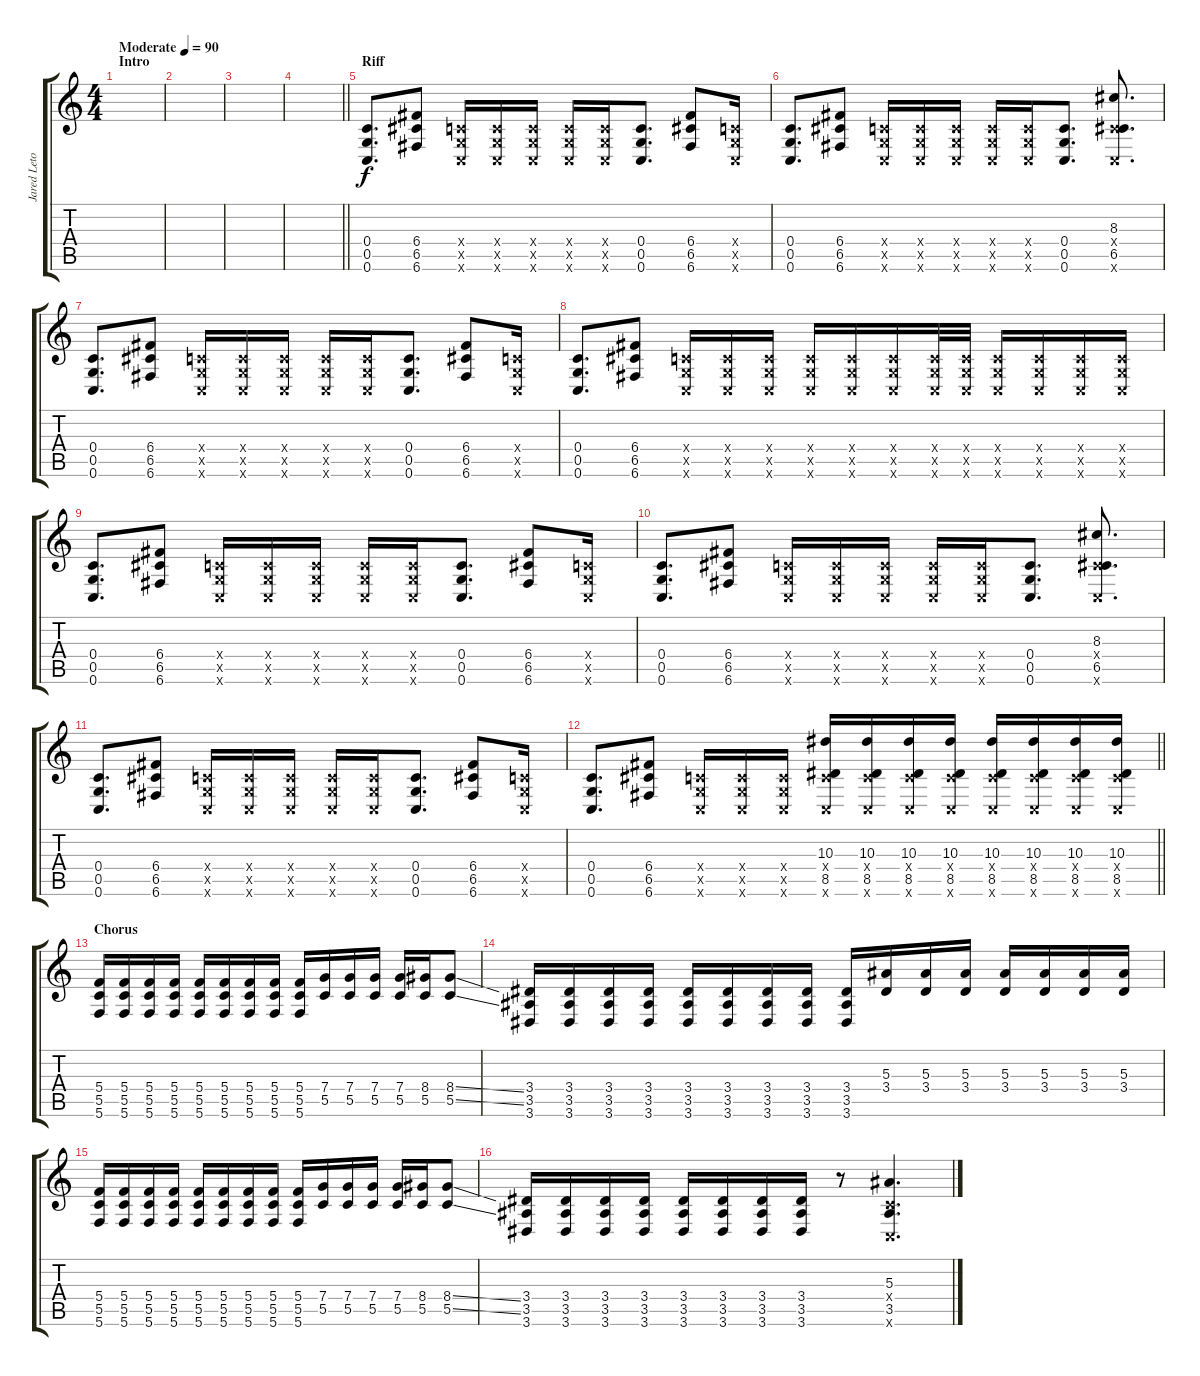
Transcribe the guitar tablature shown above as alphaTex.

\track ("Jared Leto - Guitar" "Jared Leto") {instrument distortionguitar}
\staff {score tabs}
\tuning (D4 A3 F3 C3 G2 C2) {hide}
\ts (4 4)
\section ("" "Intro")
\tempo (90 "Moderate")
\clef g2
\ks c
|
|
|
\barLineRight lightlight
|
\section ("" "Riff")
(0.4 0.5 0.6).8{d} (6.4 6.5 6.6).8 (0.4{x} 0.5{x} 0.6{x}).16 (0.4{x} 0.5{x} 0.6{x}).16 (0.4{x} 0.5{x} 0.6{x}).16 (0.4{x} 0.5{x} 0.6{x}).16 (0.4{x} 0.5{x} 0.6{x}).16 (0.4 0.5 0.6).8{d} (6.4 6.5 6.6).8 (0.4{x} 0.5{x} 0.6{x}).16 |
(0.4 0.5 0.6).8{d} (6.4 6.5 6.6).8 (0.4{x} 0.5{x} 0.6{x}).16 (0.4{x} 0.5{x} 0.6{x}).16 (0.4{x} 0.5{x} 0.6{x}).16 (0.4{x} 0.5{x} 0.6{x}).16 (0.4{x} 0.5{x} 0.6{x}).16 (0.4 0.5 0.6).8{d} (8.3 0.4{x} 6.5 0.6{x}).8{d} |
(0.4 0.5 0.6).8{d} (6.4 6.5 6.6).8 (0.4{x} 0.5{x} 0.6{x}).16 (0.4{x} 0.5{x} 0.6{x}).16 (0.4{x} 0.5{x} 0.6{x}).16 (0.4{x} 0.5{x} 0.6{x}).16 (0.4{x} 0.5{x} 0.6{x}).16 (0.4 0.5 0.6).8{d} (6.4 6.5 6.6).8 (0.4{x} 0.5{x} 0.6{x}).16 |
(0.4 0.5 0.6).8{d} (6.4 6.5 6.6).8 (0.4{x} 0.5{x} 0.6{x}).16 (0.4{x} 0.5{x} 0.6{x}).16 (0.4{x} 0.5{x} 0.6{x}).16 (0.4{x} 0.5{x} 0.6{x}).16 (0.4{x} 0.5{x} 0.6{x}).16 (0.4{x} 0.5{x} 0.6{x}).16 (0.4{x} 0.5{x} 0.6{x}).32 (0.4{x} 0.5{x} 0.6{x}).32 (0.4{x} 0.5{x} 0.6{x}).16 (0.4{x} 0.5{x} 0.6{x}).16 (0.4{x} 0.5{x} 0.6{x}).16 (0.4{x} 0.5{x} 0.6{x}).16 |
(0.4 0.5 0.6).8{d} (6.4 6.5 6.6).8 (0.4{x} 0.5{x} 0.6{x}).16 (0.4{x} 0.5{x} 0.6{x}).16 (0.4{x} 0.5{x} 0.6{x}).16 (0.4{x} 0.5{x} 0.6{x}).16 (0.4{x} 0.5{x} 0.6{x}).16 (0.4 0.5 0.6).8{d} (6.4 6.5 6.6).8 (0.4{x} 0.5{x} 0.6{x}).16 |
(0.4 0.5 0.6).8{d} (6.4 6.5 6.6).8 (0.4{x} 0.5{x} 0.6{x}).16 (0.4{x} 0.5{x} 0.6{x}).16 (0.4{x} 0.5{x} 0.6{x}).16 (0.4{x} 0.5{x} 0.6{x}).16 (0.4{x} 0.5{x} 0.6{x}).16 (0.4 0.5 0.6).8{d} (8.3 0.4{x} 6.5 0.6{x}).8{d} |
(0.4 0.5 0.6).8{d} (6.4 6.5 6.6).8 (0.4{x} 0.5{x} 0.6{x}).16 (0.4{x} 0.5{x} 0.6{x}).16 (0.4{x} 0.5{x} 0.6{x}).16 (0.4{x} 0.5{x} 0.6{x}).16 (0.4{x} 0.5{x} 0.6{x}).16 (0.4 0.5 0.6).8{d} (6.4 6.5 6.6).8 (0.4{x} 0.5{x} 0.6{x}).16 |
\barLineRight lightlight
(0.4 0.5 0.6).8{d} (6.4 6.5 6.6).8 (0.4{x} 0.5{x} 0.6{x}).16 (0.4{x} 0.5{x} 0.6{x}).16 (0.4{x} 0.5{x} 0.6{x}).16 (10.3 0.4{x} 8.5 0.6{x}).16 (10.3 0.4{x} 8.5 0.6{x}).16 (10.3 0.4{x} 8.5 0.6{x}).16 (10.3 0.4{x} 8.5 0.6{x}).16 (10.3 0.4{x} 8.5 0.6{x}).16 (10.3 0.4{x} 8.5 0.6{x}).16 (10.3 0.4{x} 8.5 0.6{x}).16 (10.3 0.4{x} 8.5 0.6{x}).16 |
\section ("" "Chorus")
(5.4 5.5 5.6).16 (5.4 5.5 5.6).16 (5.4 5.5 5.6).16 (5.4 5.5 5.6).16 (5.4 5.5 5.6).16 (5.4 5.5 5.6).16 (5.4 5.5 5.6).16 (5.4 5.5 5.6).16 (5.4 5.5 5.6).16 (7.4 5.5).16 (7.4 5.5).16 (7.4 5.5).16 (7.4 5.5).16 (8.4 5.5).16 (8.4{ss} 5.5{ss}).8 |
(3.4 3.5 3.6).16 (3.4 3.5 3.6).16 (3.4 3.5 3.6).16 (3.4 3.5 3.6).16 (3.4 3.5 3.6).16 (3.4 3.5 3.6).16 (3.4 3.5 3.6).16 (3.4 3.5 3.6).16 (3.4 3.5 3.6).16 (5.3 3.4).16 (5.3 3.4).16 (5.3 3.4).16 (5.3 3.4).16 (5.3 3.4).16 (5.3 3.4).16 (5.3 3.4).16 |
(5.4 5.5 5.6).16 (5.4 5.5 5.6).16 (5.4 5.5 5.6).16 (5.4 5.5 5.6).16 (5.4 5.5 5.6).16 (5.4 5.5 5.6).16 (5.4 5.5 5.6).16 (5.4 5.5 5.6).16 (5.4 5.5 5.6).16 (7.4 5.5).16 (7.4 5.5).16 (7.4 5.5).16 (7.4 5.5).16 (8.4 5.5).16 (8.4{ss} 5.5{ss}).8 |
(3.4 3.5 3.6).16 (3.4 3.5 3.6).16 (3.4 3.5 3.6).16 (3.4 3.5 3.6).16 (3.4 3.5 3.6).16 (3.4 3.5 3.6).16 (3.4 3.5 3.6).16 (3.4 3.5 3.6).16 r.8 (5.3 0.4{x} 3.5 0.6{x}).4{d}
